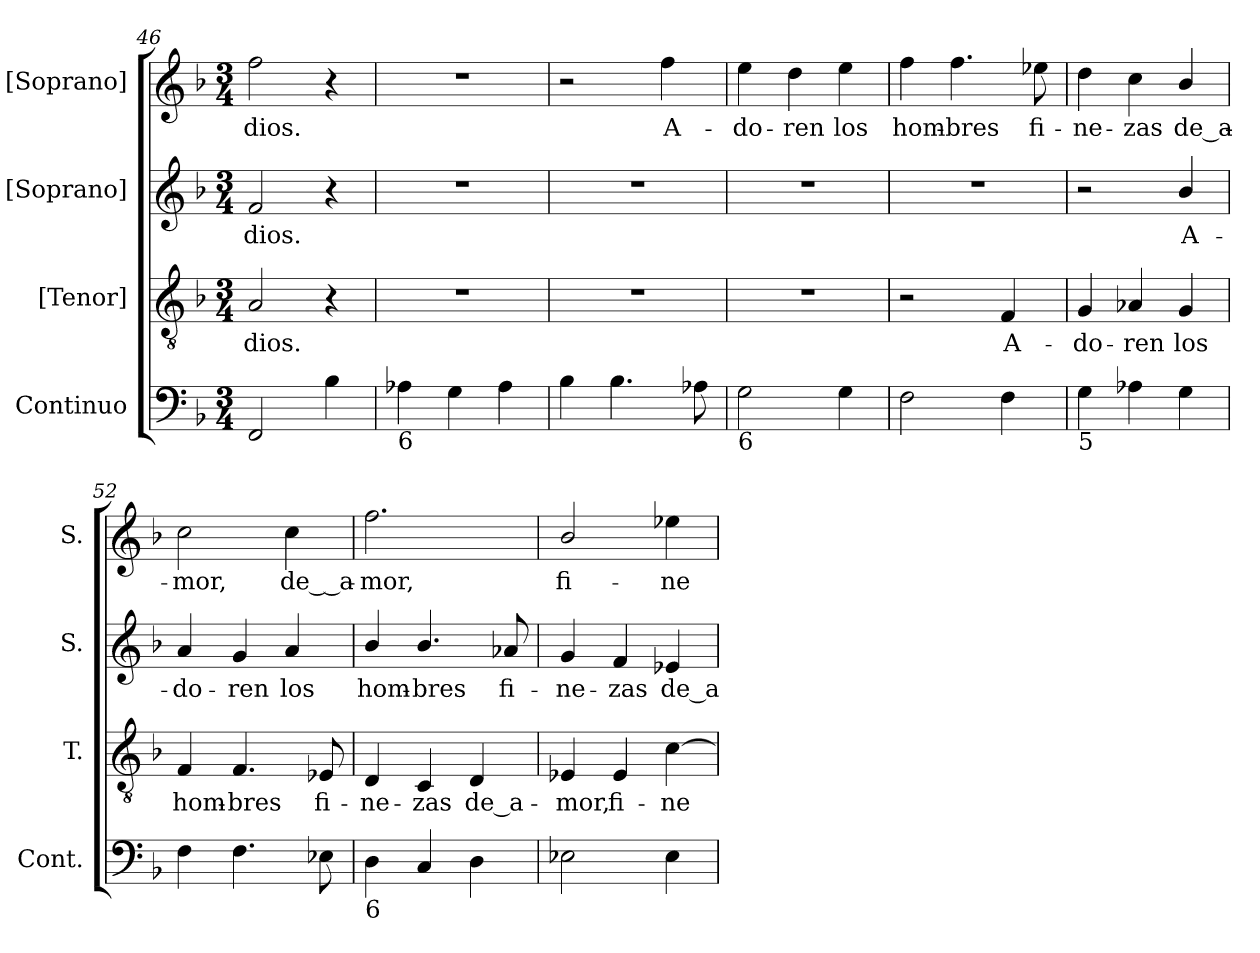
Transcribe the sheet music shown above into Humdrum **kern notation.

**kern	**kern	**text	**kern	**text	**kern	**text
*part4	*part3	*part3	*part2	*part2	*part1	*part1
*staff4	*staff3	*staff3	*staff2	*staff2	*staff1	*staff1
*I"Continuo	*I"[Tenor]	*	*I"[Soprano]	*	*I"[Soprano]	*
*I'Cont.	*I'T.	*	*I'S.	*	*I'S.	*
*clefF4	*clefGv2	*	*clefG2	*	*clefG2	*
*	*ITrd7c12	*	*	*	*	*
*k[b-]	*k[b-]	*	*k[b-]	*	*k[b-]	*
*F:	*F:	*	*F:	*	*F:	*
*M3/4	*M3/4	*	*M3/4	*	*M3/4	*
=46	=46	=46	=46	=46	=46	=46
!	!	!LO:LY:b:color=#000000	!	!	!	!
!	!	!	!	!LO:LY:b:color=#000000	!	!
!	!	!	!	!	!	!LO:LY:b:color=#000000
2FFi/	2AAi/	dios.	2fi/	dios.	2ffi\	dios.
4B-i\	4r	.	4r	.	4r	.
!!LO:PB:g=z
=47	=47	=47	=47	=47	=47	=47
!LO:TX:b:t=6	!	!	!	!	!	!
!	!LO:N:vis=1	!	!LO:N:vis=1	!	!LO:N:vis=1	!
4A-Xi\	2.r	.	2.r	.	2.r	.
4Gi\	.	.	.	.	.	.
4A-i\	.	.	.	.	.	.
=48	=48	=48	=48	=48	=48	=48
!	!LO:N:vis=1	!	!LO:N:vis=1	!	!	!
4B-i\	2.r	.	2.r	.	2r	.
4.B-i\	.	.	.	.	.	.
!	!	!	!	!	!	!LO:LY:b:color=#000000
.	.	.	.	.	4ffi\	A-
8A-Xi\	.	.	.	.	.	.
=49	=49	=49	=49	=49	=49	=49
!	!LO:N:vis=1	!	!LO:N:vis=1	!	!	!
!LO:TX:b:t=6	!	!	!	!	!	!
!	!	!	!	!	!	!LO:LY:b:color=#000000
2Gi\	2.r	.	2.r	.	4eei\	-do-
!	!	!	!	!	!	!LO:LY:b:color=#000000
.	.	.	.	.	4ddi\	-ren
!	!	!	!	!	!	!LO:LY:b:color=#000000
4Gi\	.	.	.	.	4eei\	los
=50	=50	=50	=50	=50	=50	=50
!	!	!	!LO:N:vis=1	!	!	!
!	!	!	!	!	!	!LO:LY:b:color=#000000
2Fi\	2r	.	2.r	.	4ffi\	hom-
!	!	!	!	!	!	!LO:LY:b:color=#000000
.	.	.	.	.	4.ffi\	-bres
!	!	!LO:LY:b:color=#000000	!	!	!	!
4Fi\	4FFi/	A-	.	.	.	.
!	!	!	!	!	!	!LO:LY:b:color=#000000
.	.	.	.	.	8ee-Xi\	fi-
=51	=51	=51	=51	=51	=51	=51
!	!	!LO:LY:b:color=#000000	!	!	!	!
!LO:TX:b:t=5	!	!	!	!	!	!
!	!	!	!	!	!	!LO:LY:b:color=#000000
4Gi\	4GGi/	-do-	2r	.	4ddi\	-ne-
!	!	!LO:LY:b:color=#000000	!	!	!	!
!	!	!	!	!	!	!LO:LY:b:color=#000000
4A-Xi\	4AA-Xi/	-ren	.	.	4cci\	-zas
!	!	!LO:LY:b:color=#000000	!	!	!	!
!	!	!	!	!LO:LY:b:color=#000000	!	!
!	!	!	!	!	!	!LO:LY:b:color=#000000
4Gi\	4GGi/	los	4b-i/	A-	4b-i/	de_a-
!!LO:LB:g=z
=52	=52	=52	=52	=52	=52	=52
!	!	!LO:LY:b:color=#000000	!	!	!	!
!	!	!	!	!LO:LY:b:color=#000000	!	!
!	!	!	!	!	!	!LO:LY:b:color=#000000
4Fi\	4FFi/	hom-	4ai/	-do-	2cci\	-mor,
!	!	!LO:LY:b:color=#000000	!	!	!	!
!	!	!	!	!LO:LY:b:color=#000000	!	!
4.Fi\	4.FFi/	-bres	4gi/	-ren	.	.
!	!	!	!	!LO:LY:b:color=#000000	!	!
!	!	!	!	!	!	!LO:LY:b:color=#000000
.	.	.	4ai/	los	4cci\	de__a-
!	!	!LO:LY:b:color=#000000	!	!	!	!
8E-Xi\	8EE-Xi/	fi-	.	.	.	.
=53	=53	=53	=53	=53	=53	=53
!	!	!LO:LY:b:color=#000000	!	!	!	!
!	!	!	!	!LO:LY:b:color=#000000	!	!
!LO:TX:b:t=6	!	!	!	!	!	!
!	!	!	!	!	!	!LO:LY:b:color=#000000
4Di\	4DDi/	-ne-	4b-i/	hom-	2.ffi\	-mor,
!	!	!LO:LY:b:color=#000000	!	!	!	!
!	!	!	!	!LO:LY:b:color=#000000	!	!
4Ci/	4CCi/	-zas	4.b-i/	-bres	.	.
!	!	!LO:LY:b:color=#000000	!	!	!	!
4Di\	4DDi/	de_a-	.	.	.	.
!	!	!	!	!LO:LY:b:color=#000000	!	!
.	.	.	8a-Xi/	fi-	.	.
=54	=54	=54	=54	=54	=54	=54
!	!	!LO:LY:b:color=#000000	!	!	!	!
!	!	!	!	!LO:LY:b:color=#000000	!	!
!	!	!	!	!	!	!LO:LY:b:color=#000000
2E-Xi\	4EE-Xi/	-mor,	4gi/	-ne-	2b-i/	fi-
!	!	!LO:LY:b:color=#000000	!	!	!	!
!	!	!	!	!LO:LY:b:color=#000000	!	!
.	4EE-i/	fi-	4fi/	-zas	.	.
!	!	!LO:LY:b:color=#000000	!	!	!	!
!	!	!	!	!LO:LY:b:color=#000000	!	!
!	!	!	!	!	!	!LO:LY:b:color=#000000
4E-i\	[4Ci\	-ne-	4e-Xi/	de_a-	4ee-Xi\	-ne-
=	=	=	=	=	=	=
*-	*-	*-	*-	*-	*-	*-
